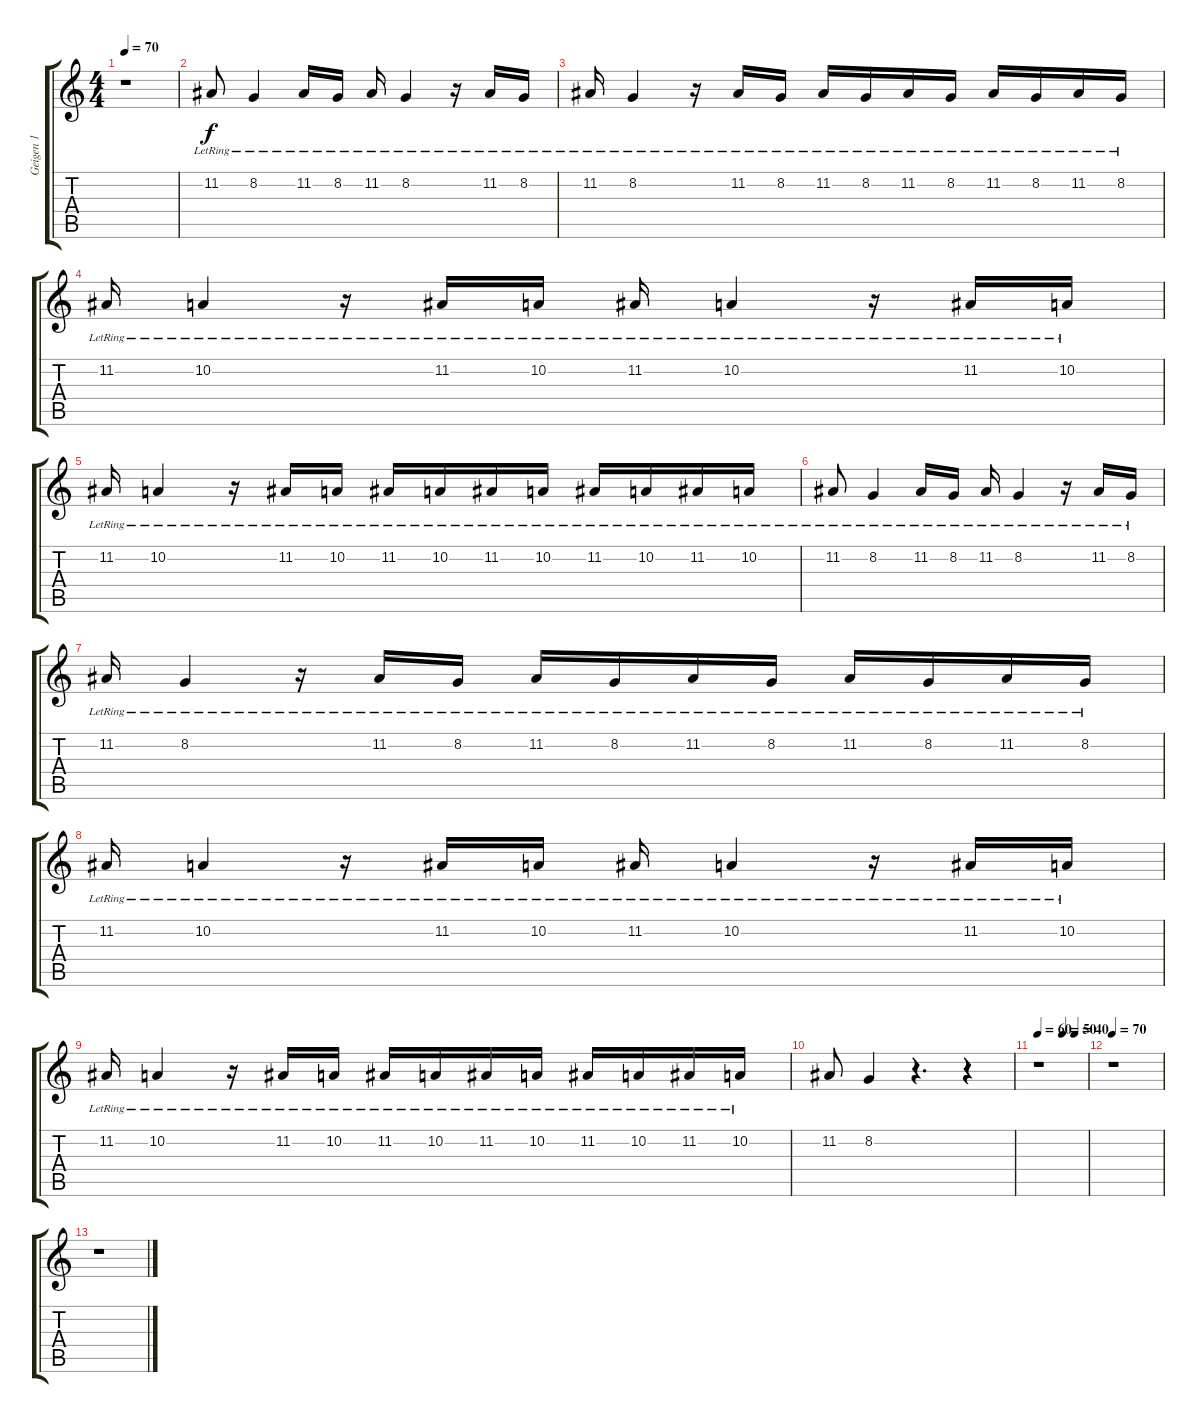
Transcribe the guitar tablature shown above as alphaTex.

\track ("Geigen 1" "Geigen 1") {instrument stringensemble1}
\staff {score tabs}
\tuning (E4 B3 G3 D3 A2 E2) {hide}
\ts (4 4)
\tempo 70
\clef g2
\ks c
r.1{dy f} |
11.2{lr}.8 8.2{lr}.4 11.2{lr}.16 8.2{lr}.16 11.2{lr}.16 8.2{lr}.4 r.16 11.2{lr}.16 8.2{lr}.16 |
11.2{lr}.16 8.2{lr}.4 r.16 11.2{lr}.16 8.2{lr}.16 11.2{lr}.16 8.2{lr}.16 11.2{lr}.16 8.2{lr}.16 11.2{lr}.16 8.2{lr}.16 11.2{lr}.16 8.2{lr}.16 |
11.2{lr}.16 10.2{lr}.4 r.16 11.2{lr}.16 10.2{lr}.16 11.2{lr}.16 10.2{lr}.4 r.16 11.2{lr}.16 10.2{lr}.16 |
11.2{lr}.16 10.2{lr}.4 r.16 11.2{lr}.16 10.2{lr}.16 11.2{lr}.16 10.2{lr}.16 11.2{lr}.16 10.2{lr}.16 11.2{lr}.16 10.2{lr}.16 11.2{lr}.16 10.2{lr}.16 |
11.2{lr}.8 8.2{lr}.4 11.2{lr}.16 8.2{lr}.16 11.2{lr}.16 8.2{lr}.4 r.16 11.2{lr}.16 8.2{lr}.16 |
11.2{lr}.16 8.2{lr}.4 r.16 11.2{lr}.16 8.2{lr}.16 11.2{lr}.16 8.2{lr}.16 11.2{lr}.16 8.2{lr}.16 11.2{lr}.16 8.2{lr}.16 11.2{lr}.16 8.2{lr}.16 |
11.2{lr}.16 10.2{lr}.4 r.16 11.2{lr}.16 10.2{lr}.16 11.2{lr}.16 10.2{lr}.4 r.16 11.2{lr}.16 10.2{lr}.16 |
11.2{lr}.16 10.2{lr}.4 r.16 11.2{lr}.16 10.2{lr}.16 11.2{lr}.16 10.2{lr}.16 11.2{lr}.16 10.2{lr}.16 11.2{lr}.16 10.2{lr}.16 11.2{lr}.16 10.2{lr}.16 |
11.2.8 8.2.4 r.4{d} r.4 |
\tempo 60
\tempo (50 0.5)
\tempo (40 0.75)
r.1 |
\tempo 70
r.1 |
r.1
